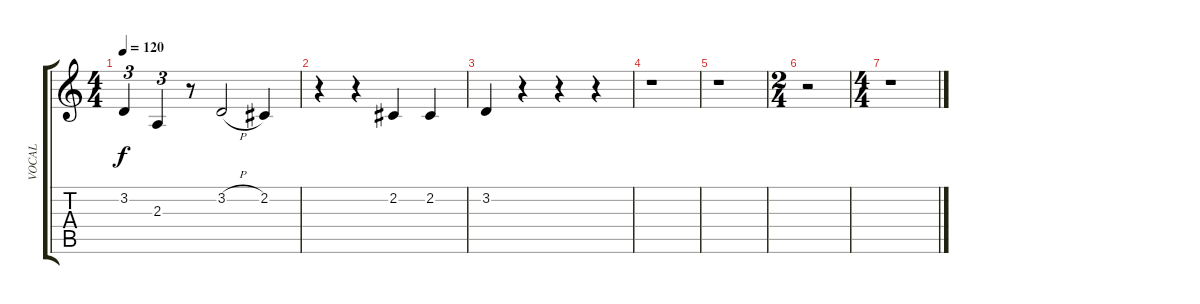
\track ("VOCAL" "VOCAL") {instrument tuba}
\staff {score tabs}
\tuning (E4 B3 G3 D3 A2 E2) {hide}
\ts (4 4)
\tempo 120
\clef g2
\ks c
3.2.4{tu (3 2) dy f} 2.3.4{tu (3 2)} r.8 3.2{h}.2 2.2.4 |
r.4 r.4 2.2.4 2.2.4 |
3.2.4 r.4 r.4 r.4 |
r.1 |
r.1 |
\ts (2 4)
r.2 |
\ts (4 4)
r.1
